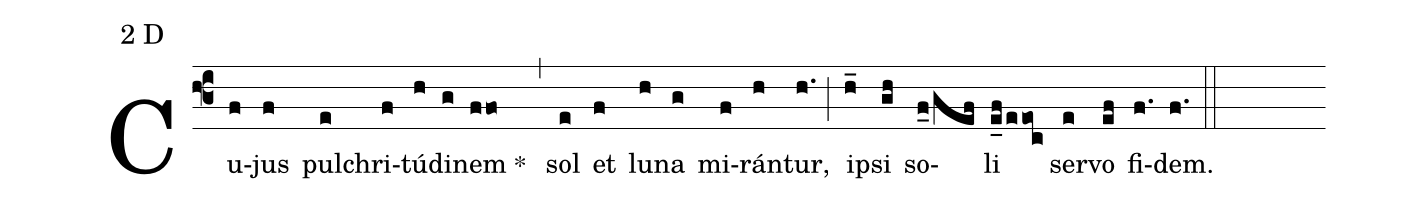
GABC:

mode:2 D;
%%
(f3) Cu(f)jus(f) pul(e)chri(f)tú(h)di(g)nem(ffo)  *()(,)  sol(e) et(f) lu(h)na(g) mi(f)rán(h)tur,(h.) (;) i(h_)psi(gh) so(f_0/gef)li(e_f/eeoc) ser(e)vo(ef) fi(f.)dem.(f.)  (::)
